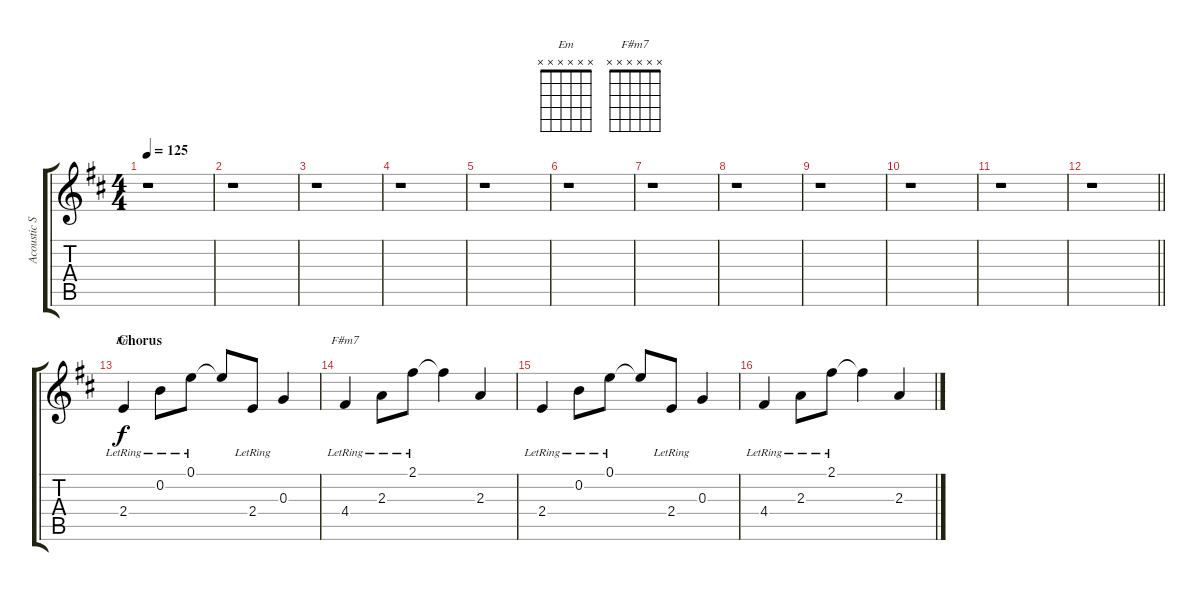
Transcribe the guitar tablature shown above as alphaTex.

\track ("Acoustic Steel-Stringed" "Acoustic S") {instrument acousticguitarsteel}
\staff {score tabs}
\tuning (E4 B3 G3 D3 A2 E2) {hide}
\chord ("Em" x x x x x x)
\chord ("F#m7" x x x x x x)
\ts (4 4)
\tempo 125
\clef g2
\ks bminor
r.1{dy f} |
r.1 |
r.1 |
r.1 |
r.1 |
r.1 |
r.1 |
r.1 |
r.1 |
r.1 |
r.1 |
\barLineRight lightlight
r.1 |
\section ("" "Chorus")
2.4{lr}.4{ch "Em"} 0.2{lr}.8 0.1{lr}.8 0.1{t}.8 2.4{lr}.8 0.3.4 |
4.4{lr}.4{ch "F#m7"} 2.3{lr}.8 2.1{lr}.8 2.1{t}.4 2.3.4 |
2.4{lr}.4 0.2{lr}.8 0.1{lr}.8 0.1{t}.8 2.4{lr}.8 0.3.4 |
4.4{lr}.4 2.3{lr}.8 2.1{lr}.8 2.1{t}.4 2.3.4
